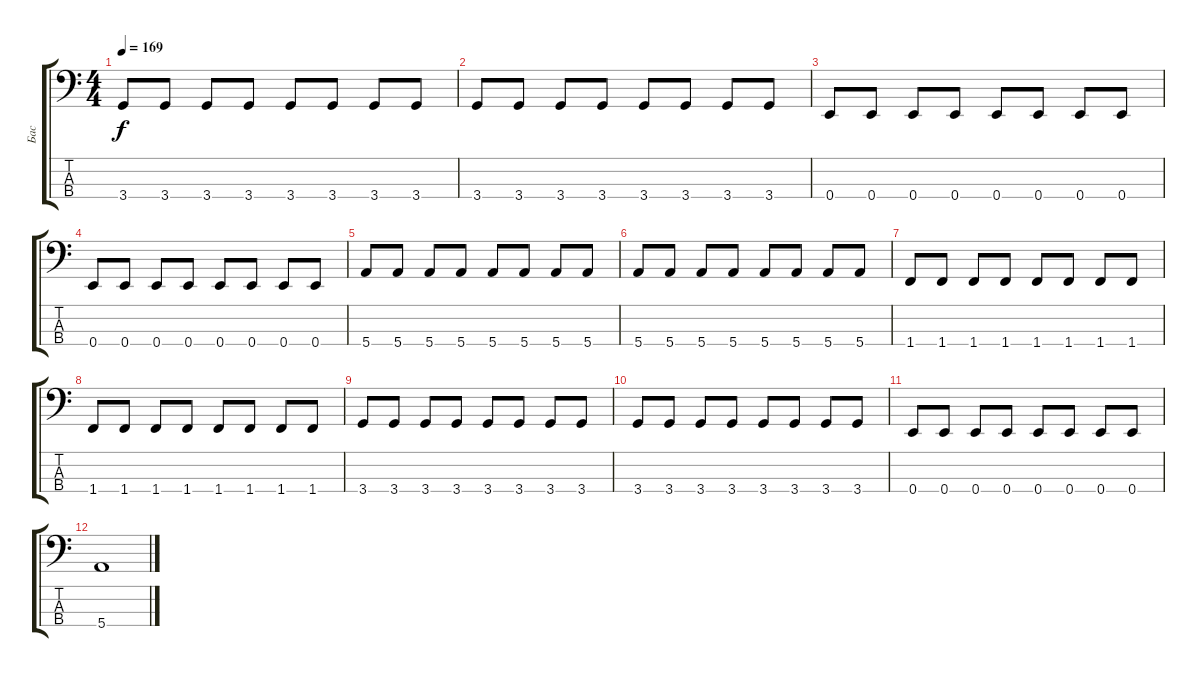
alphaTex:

\track ("Бас" "Бас") {instrument electricbassfinger}
\staff {score tabs}
\tuning (G2 D2 A1 E1) {hide}
\ts (4 4)
\tempo 169
\clef f4
\ks c
3.4.8{dy f} 3.4.8 3.4.8 3.4.8 3.4.8 3.4.8 3.4.8 3.4.8 |
3.4.8 3.4.8 3.4.8 3.4.8 3.4.8 3.4.8 3.4.8 3.4.8 |
0.4.8 0.4.8 0.4.8 0.4.8 0.4.8 0.4.8 0.4.8 0.4.8 |
0.4.8 0.4.8 0.4.8 0.4.8 0.4.8 0.4.8 0.4.8 0.4.8 |
5.4.8 5.4.8 5.4.8 5.4.8 5.4.8 5.4.8 5.4.8 5.4.8 |
5.4.8 5.4.8 5.4.8 5.4.8 5.4.8 5.4.8 5.4.8 5.4.8 |
1.4.8 1.4.8 1.4.8 1.4.8 1.4.8 1.4.8 1.4.8 1.4.8 |
1.4.8 1.4.8 1.4.8 1.4.8 1.4.8 1.4.8 1.4.8 1.4.8 |
3.4.8 3.4.8 3.4.8 3.4.8 3.4.8 3.4.8 3.4.8 3.4.8 |
3.4.8 3.4.8 3.4.8 3.4.8 3.4.8 3.4.8 3.4.8 3.4.8 |
0.4.8 0.4.8 0.4.8 0.4.8 0.4.8 0.4.8 0.4.8 0.4.8 |
5.4.1
